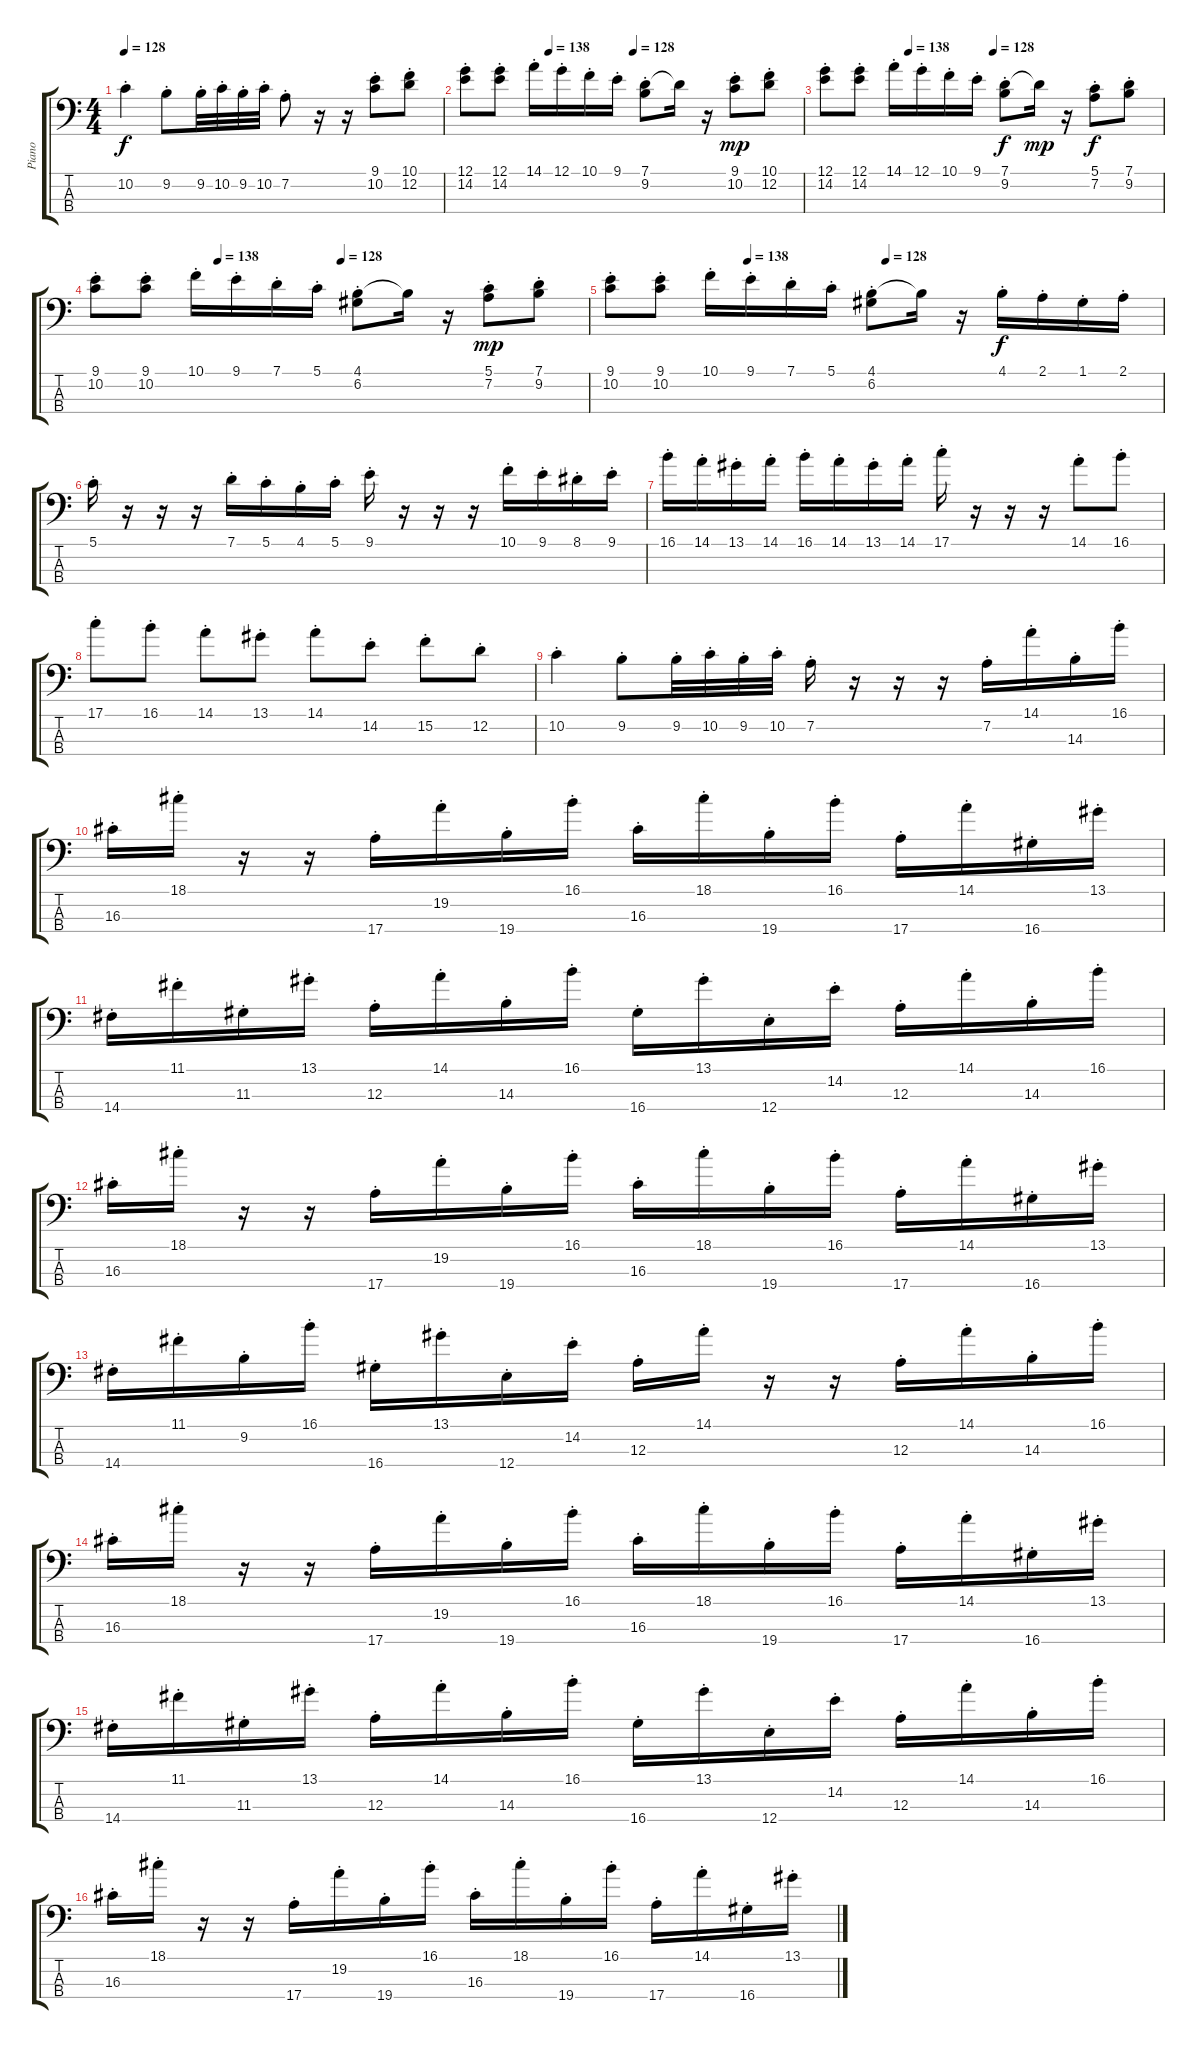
\track ("Piano" "Piano") {instrument electricbassfinger}
\staff {score tabs}
\tuning (G2 D2 A1 E1) {hide}
\ts (4 4)
\tempo 128
\clef f4
\ks c
10.2{st}.4{dy f} 9.2{st}.8 9.2{st}.32 10.2{st}.32 9.2{st}.32 10.2{st}.32 7.2{st}.8 r.16 r.16 (9.1{st} 10.2{st}).8 (10.1{st} 12.2{st}).8 |
\tempo (138 0.25)
\tempo (128 0.5)
(12.1{st} 14.2{st}).8 (12.1{st} 14.2{st}).8 14.1{st}.16 12.1{st}.16 10.1{st}.16 9.1{st}.16 (7.1{st} 9.2{st}).8 7.1{t}.16 r.16 (9.1{st} 10.2{st}).8{dy mp} (10.1{st} 12.2{st}).8 |
\tempo (138 0.25)
\tempo (128 0.5)
(12.1{st} 14.2{st}).8 (12.1{st} 14.2{st}).8 14.1{st}.16 12.1{st}.16 10.1{st}.16 9.1{st}.16 (7.1{st} 9.2{st}).8{dy f} 7.1{t}.16{dy mp} r.16 (5.1{st} 7.2{st}).8{dy f} (7.1{st} 9.2{st}).8 |
\tempo (138 0.25)
\tempo (128 0.5)
(9.1{st} 10.2{st}).8 (9.1{st} 10.2{st}).8 10.1{st}.16 9.1{st}.16 7.1{st}.16 5.1{st}.16 (4.1{st} 6.2{st}).8 4.1{t}.16 r.16 (5.1{st} 7.2{st}).8{dy mp} (7.1{st} 9.2{st}).8 |
\tempo (138 0.25)
\tempo (128 0.5)
(9.1{st} 10.2{st}).8 (9.1{st} 10.2{st}).8 10.1{st}.16 9.1{st}.16 7.1{st}.16 5.1{st}.16 (4.1{st} 6.2{st}).8 4.1{t}.16 r.16 4.1{st}.16{dy f} 2.1{st}.16 1.1{st}.16 2.1{st}.16 |
5.1{st}.16 r.16 r.16 r.16 7.1{st}.16 5.1{st}.16 4.1{st}.16 5.1{st}.16 9.1{st}.16 r.16 r.16 r.16 10.1{st}.16 9.1{st}.16 8.1{st}.16 9.1{st}.16 |
16.1{st}.16 14.1{st}.16 13.1{st}.16 14.1{st}.16 16.1{st}.16 14.1{st}.16 13.1{st}.16 14.1{st}.16 17.1{st}.16 r.16 r.16 r.16 14.1{st}.8 16.1{st}.8 |
17.1{st}.8 16.1{st}.8 14.1{st}.8 13.1{st}.8 14.1{st}.8 14.2{st}.8 15.2{st}.8 12.2{st}.8 |
10.2{st}.4 9.2{st}.8 9.2{st}.32 10.2{st}.32 9.2{st}.32 10.2{st}.32 7.2{st}.16 r.16 r.16 r.16 7.2{st}.16 14.1{st}.16 14.3{st}.16 16.1{st}.16 |
16.3{st}.16 18.1{st}.16 r.16 r.16 17.4{st}.16 19.2{st}.16 19.4{st}.16 16.1{st}.16 16.3{st}.16 18.1{st}.16 19.4{st}.16 16.1{st}.16 17.4{st}.16 14.1{st}.16 16.4{st}.16 13.1{st}.16 |
14.4{st}.16 11.1{st}.16 11.3{st}.16 13.1{st}.16 12.3{st}.16 14.1{st}.16 14.3{st}.16 16.1{st}.16 16.4{st}.16 13.1{st}.16 12.4{st}.16 14.2{st}.16 12.3{st}.16 14.1{st}.16 14.3{st}.16 16.1{st}.16 |
16.3{st}.16 18.1{st}.16 r.16 r.16 17.4{st}.16 19.2{st}.16 19.4{st}.16 16.1{st}.16 16.3{st}.16 18.1{st}.16 19.4{st}.16 16.1{st}.16 17.4{st}.16 14.1{st}.16 16.4{st}.16 13.1{st}.16 |
14.4{st}.16 11.1{st}.16 9.2{st}.16 16.1{st}.16 16.4{st}.16 13.1{st}.16 12.4{st}.16 14.2{st}.16 12.3{st}.16 14.1{st}.16 r.16 r.16 12.3{st}.16 14.1{st}.16 14.3{st}.16 16.1{st}.16 |
16.3{st}.16 18.1{st}.16 r.16 r.16 17.4{st}.16 19.2{st}.16 19.4{st}.16 16.1{st}.16 16.3{st}.16 18.1{st}.16 19.4{st}.16 16.1{st}.16 17.4{st}.16 14.1{st}.16 16.4{st}.16 13.1{st}.16 |
14.4{st}.16 11.1{st}.16 11.3{st}.16 13.1{st}.16 12.3{st}.16 14.1{st}.16 14.3{st}.16 16.1{st}.16 16.4{st}.16 13.1{st}.16 12.4{st}.16 14.2{st}.16 12.3{st}.16 14.1{st}.16 14.3{st}.16 16.1{st}.16 |
16.3{st}.16 18.1{st}.16 r.16 r.16 17.4{st}.16 19.2{st}.16 19.4{st}.16 16.1{st}.16 16.3{st}.16 18.1{st}.16 19.4{st}.16 16.1{st}.16 17.4{st}.16 14.1{st}.16 16.4{st}.16 13.1{st}.16
